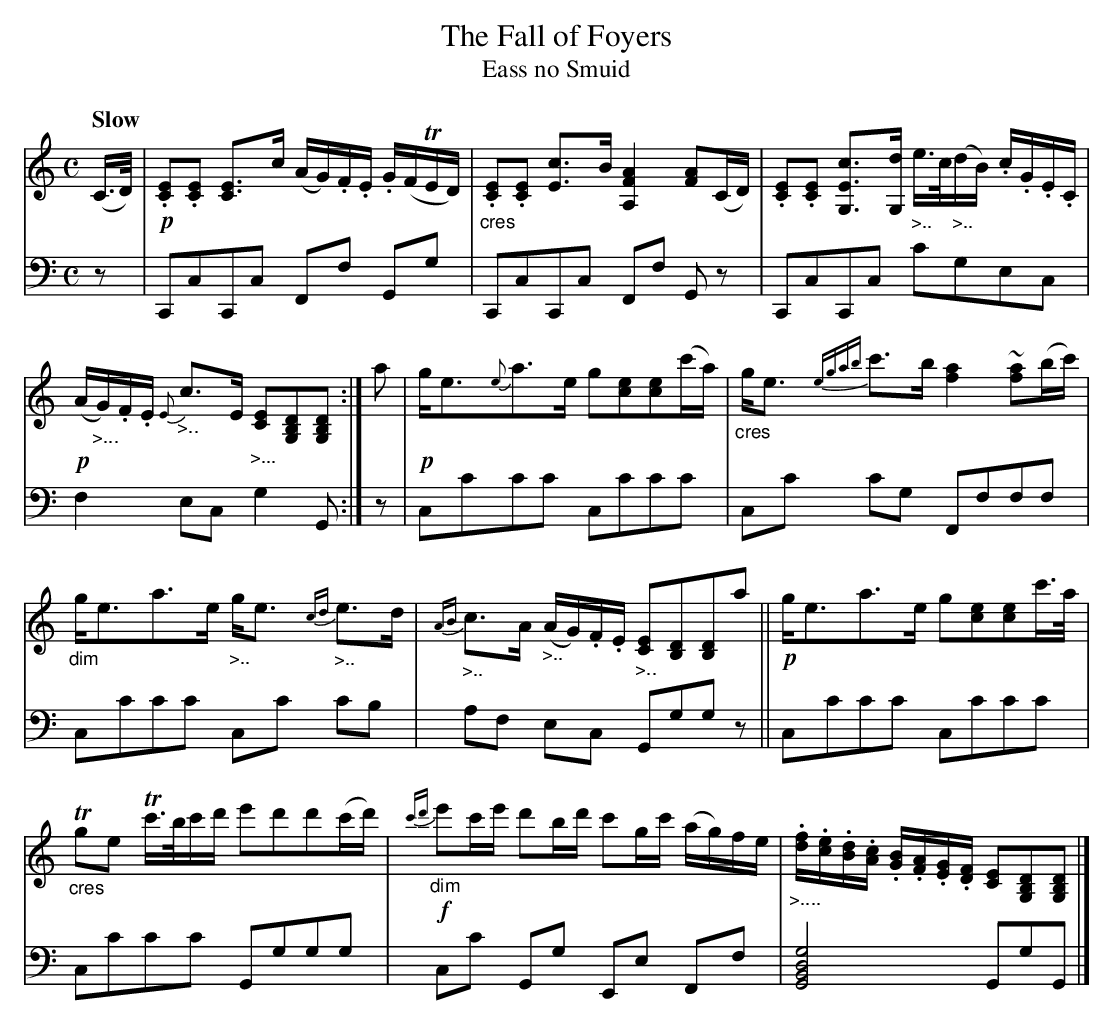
X:1
T: The Fall of Foyers
T: Eass no Smuid
M: C
L: 1/16
Q: "Slow"
K: C
V: 1 staves=2
(C>D) |!p!\
.[E2C2].[E2C2] [E3C3]c (AG).F.E .G(FTED) |\
"_cres".[E2C2].[E2C2] [c3E3]B [A4F4A,4] [A2F2](CD) |\
.[E2C2].[E2C2] [c3E3G,3][dG,] "_>.."e>c"_>.."(dB) .c.G.E.C |!p!\
(A"_>..."G).F.E {E}"_>.."c3E "_>..."[E2C2][D2B,2G,2][D2B,2G,2] :|\
a2 |!p!\
ge3{e}a3e g2[e2c2][e2c2](c'a) |\
"_cres"ge3 {egab}c'3b [a4f4] ~[a2f2](bc') |
"_dim"ge3a3e "_>.."ge3 "_>.."{cd}e3d |\
"_>.."{AB}c3A "_>.."(AG).F.E "_>.."[E2C2][D2B,2][D2B,2]a2 ||!p!\
ge3a3e g2[e2c2][e2c2]c'>a |\
"_cres"Tg2e2 Tc'>bc'd' e'2d'2d'2(c'd') |!f!\
{c'd'}"_dim"e'2c'e' d'2bd' c'2gc' (ag)fe |\
"_>....".[fd].[ec].[dB].[cA] .[BG].[AF].[GE].[FD] [E2C2][D2B,2G,2][D2B,2G,2] |]
V: 2 clef=bass middle=d
z2 | C2c2C2c2 F2f2 G2g2 | C2c2C2c2 F2f2 G2z2 | C2c2C2c2 c'2g2e2c2 |
f4 e2c2 g4 G2 :| z2 | c2c'2c'2c'2 c2c'2c'2c'2 | c2c'2 c'2g2 F2f2f2f2 |
c2c'2c'2c'2 c2c'2 c'2b2 | a2f2 e2c2 G2g2g2z2 || c2c'2c'2c'2 c2c'2c'2c'2 | c2c'2c'2c'2
G2g2g2g2 | c2c'2 G2g2 E2e2 F2f2 | [g8d8B8G8] G2g2G2 |]
